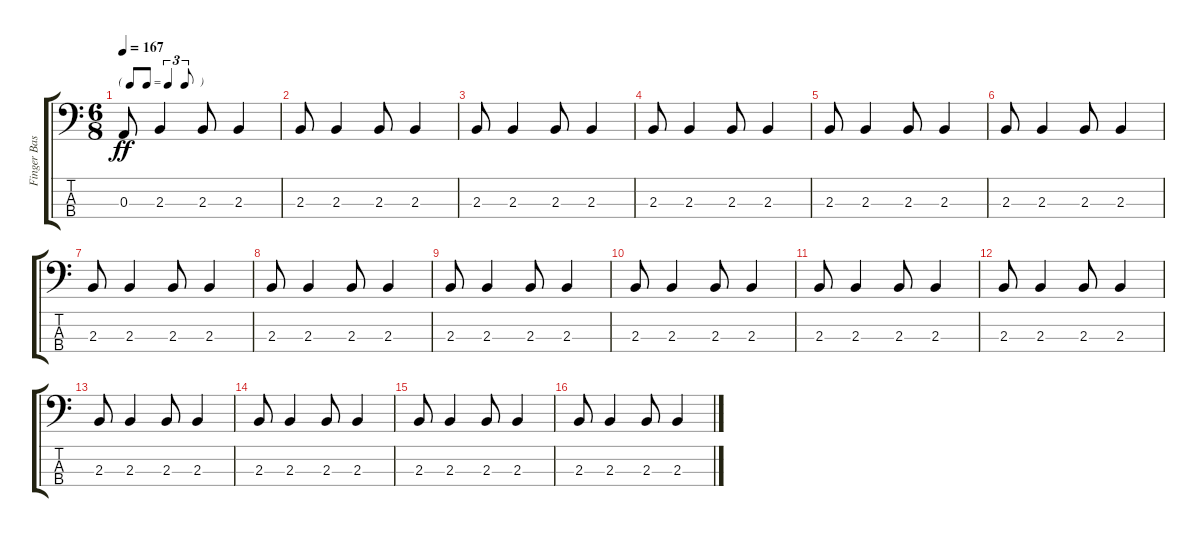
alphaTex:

\track ("Finger Bass LC" "Finger Bas") {instrument electricbassfinger}
\staff {score tabs}
\tuning (G2 D2 A1 E1) {hide}
\ts (6 8)
\tf triplet8th
\tempo 167
\clef f4
\ks c
0.3.8{dy ff} 2.3.4 2.3.8 2.3.4 |
2.3.8 2.3.4 2.3.8 2.3.4 |
2.3.8 2.3.4 2.3.8 2.3.4 |
2.3.8 2.3.4 2.3.8 2.3.4 |
2.3.8 2.3.4 2.3.8 2.3.4 |
2.3.8 2.3.4 2.3.8 2.3.4 |
2.3.8 2.3.4 2.3.8 2.3.4 |
2.3.8 2.3.4 2.3.8 2.3.4 |
2.3.8 2.3.4 2.3.8 2.3.4 |
2.3.8 2.3.4 2.3.8 2.3.4 |
2.3.8 2.3.4 2.3.8 2.3.4 |
2.3.8 2.3.4 2.3.8 2.3.4 |
2.3.8 2.3.4 2.3.8 2.3.4 |
2.3.8 2.3.4 2.3.8 2.3.4 |
2.3.8 2.3.4 2.3.8 2.3.4 |
2.3.8 2.3.4 2.3.8 2.3.4
